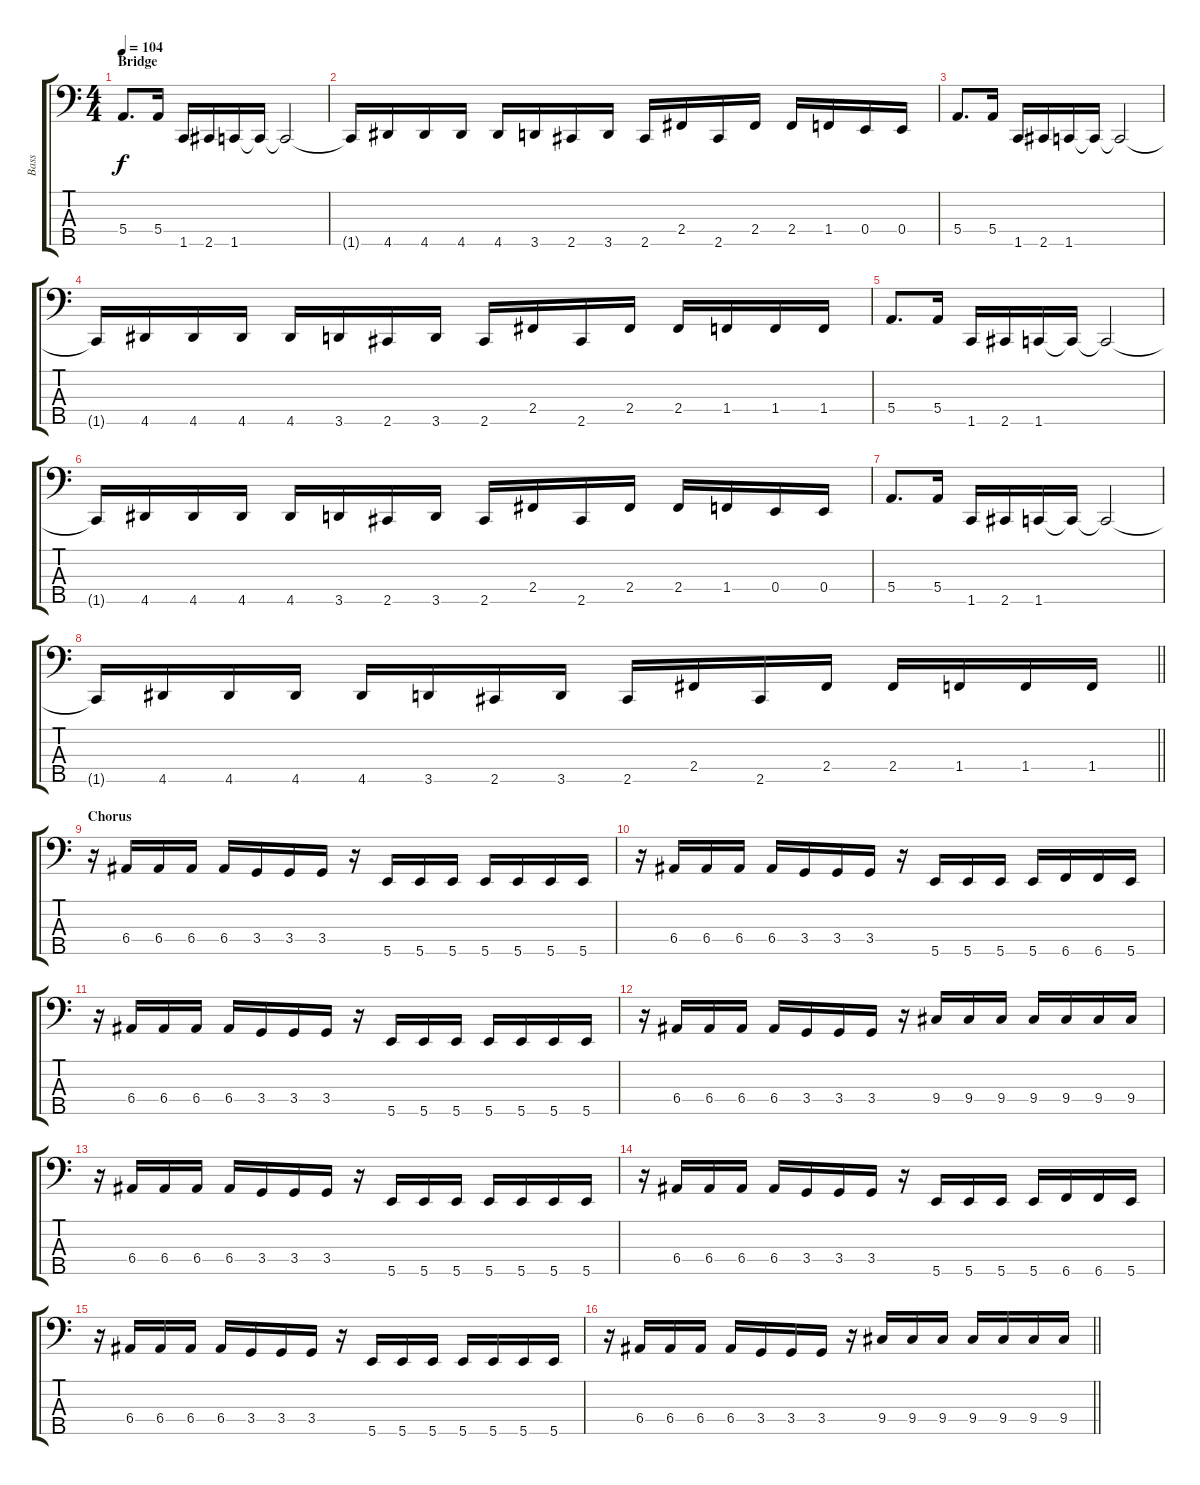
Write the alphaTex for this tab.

\track ("Bass" "Bass") {instrument electricbassfinger}
\staff {score tabs}
\tuning (G2 D2 A1 E1 B0) {hide}
\ts (4 4)
\section ("" "Bridge")
\tempo 104
\clef f4
\ks c
5.4.8{d dy f} 5.4.16 1.5.16 2.5.16 1.5.16 1.5{t}.16 1.5{t}.2 |
1.5{t}.16 4.5.16 4.5.16 4.5.16 4.5.16 3.5.16 2.5.16 3.5.16 2.5.16 2.4.16 2.5.16 2.4.16 2.4.16 1.4.16 0.4.16 0.4.16 |
5.4.8{d} 5.4.16 1.5.16 2.5.16 1.5.16 1.5{t}.16 1.5{t}.2 |
1.5{t}.16 4.5.16 4.5.16 4.5.16 4.5.16 3.5.16 2.5.16 3.5.16 2.5.16 2.4.16 2.5.16 2.4.16 2.4.16 1.4.16 1.4.16 1.4.16 |
5.4.8{d} 5.4.16 1.5.16 2.5.16 1.5.16 1.5{t}.16 1.5{t}.2 |
1.5{t}.16 4.5.16 4.5.16 4.5.16 4.5.16 3.5.16 2.5.16 3.5.16 2.5.16 2.4.16 2.5.16 2.4.16 2.4.16 1.4.16 0.4.16 0.4.16 |
5.4.8{d} 5.4.16 1.5.16 2.5.16 1.5.16 1.5{t}.16 1.5{t}.2 |
\barLineRight lightlight
1.5{t}.16 4.5.16 4.5.16 4.5.16 4.5.16 3.5.16 2.5.16 3.5.16 2.5.16 2.4.16 2.5.16 2.4.16 2.4.16 1.4.16 1.4.16 1.4.16 |
\section ("" "Chorus")
r.16 6.4.16 6.4.16 6.4.16 6.4.16 3.4.16 3.4.16 3.4.16 r.16 5.5.16 5.5.16 5.5.16 5.5.16 5.5.16 5.5.16 5.5.16 |
r.16 6.4.16 6.4.16 6.4.16 6.4.16 3.4.16 3.4.16 3.4.16 r.16 5.5.16 5.5.16 5.5.16 5.5.16 6.5.16 6.5.16 5.5.16 |
r.16 6.4.16 6.4.16 6.4.16 6.4.16 3.4.16 3.4.16 3.4.16 r.16 5.5.16 5.5.16 5.5.16 5.5.16 5.5.16 5.5.16 5.5.16 |
r.16 6.4.16 6.4.16 6.4.16 6.4.16 3.4.16 3.4.16 3.4.16 r.16 9.4.16 9.4.16 9.4.16 9.4.16 9.4.16 9.4.16 9.4.16 |
r.16 6.4.16 6.4.16 6.4.16 6.4.16 3.4.16 3.4.16 3.4.16 r.16 5.5.16 5.5.16 5.5.16 5.5.16 5.5.16 5.5.16 5.5.16 |
r.16 6.4.16 6.4.16 6.4.16 6.4.16 3.4.16 3.4.16 3.4.16 r.16 5.5.16 5.5.16 5.5.16 5.5.16 6.5.16 6.5.16 5.5.16 |
r.16 6.4.16 6.4.16 6.4.16 6.4.16 3.4.16 3.4.16 3.4.16 r.16 5.5.16 5.5.16 5.5.16 5.5.16 5.5.16 5.5.16 5.5.16 |
\barLineRight lightlight
r.16 6.4.16 6.4.16 6.4.16 6.4.16 3.4.16 3.4.16 3.4.16 r.16 9.4.16 9.4.16 9.4.16 9.4.16 9.4.16 9.4.16 9.4.16
